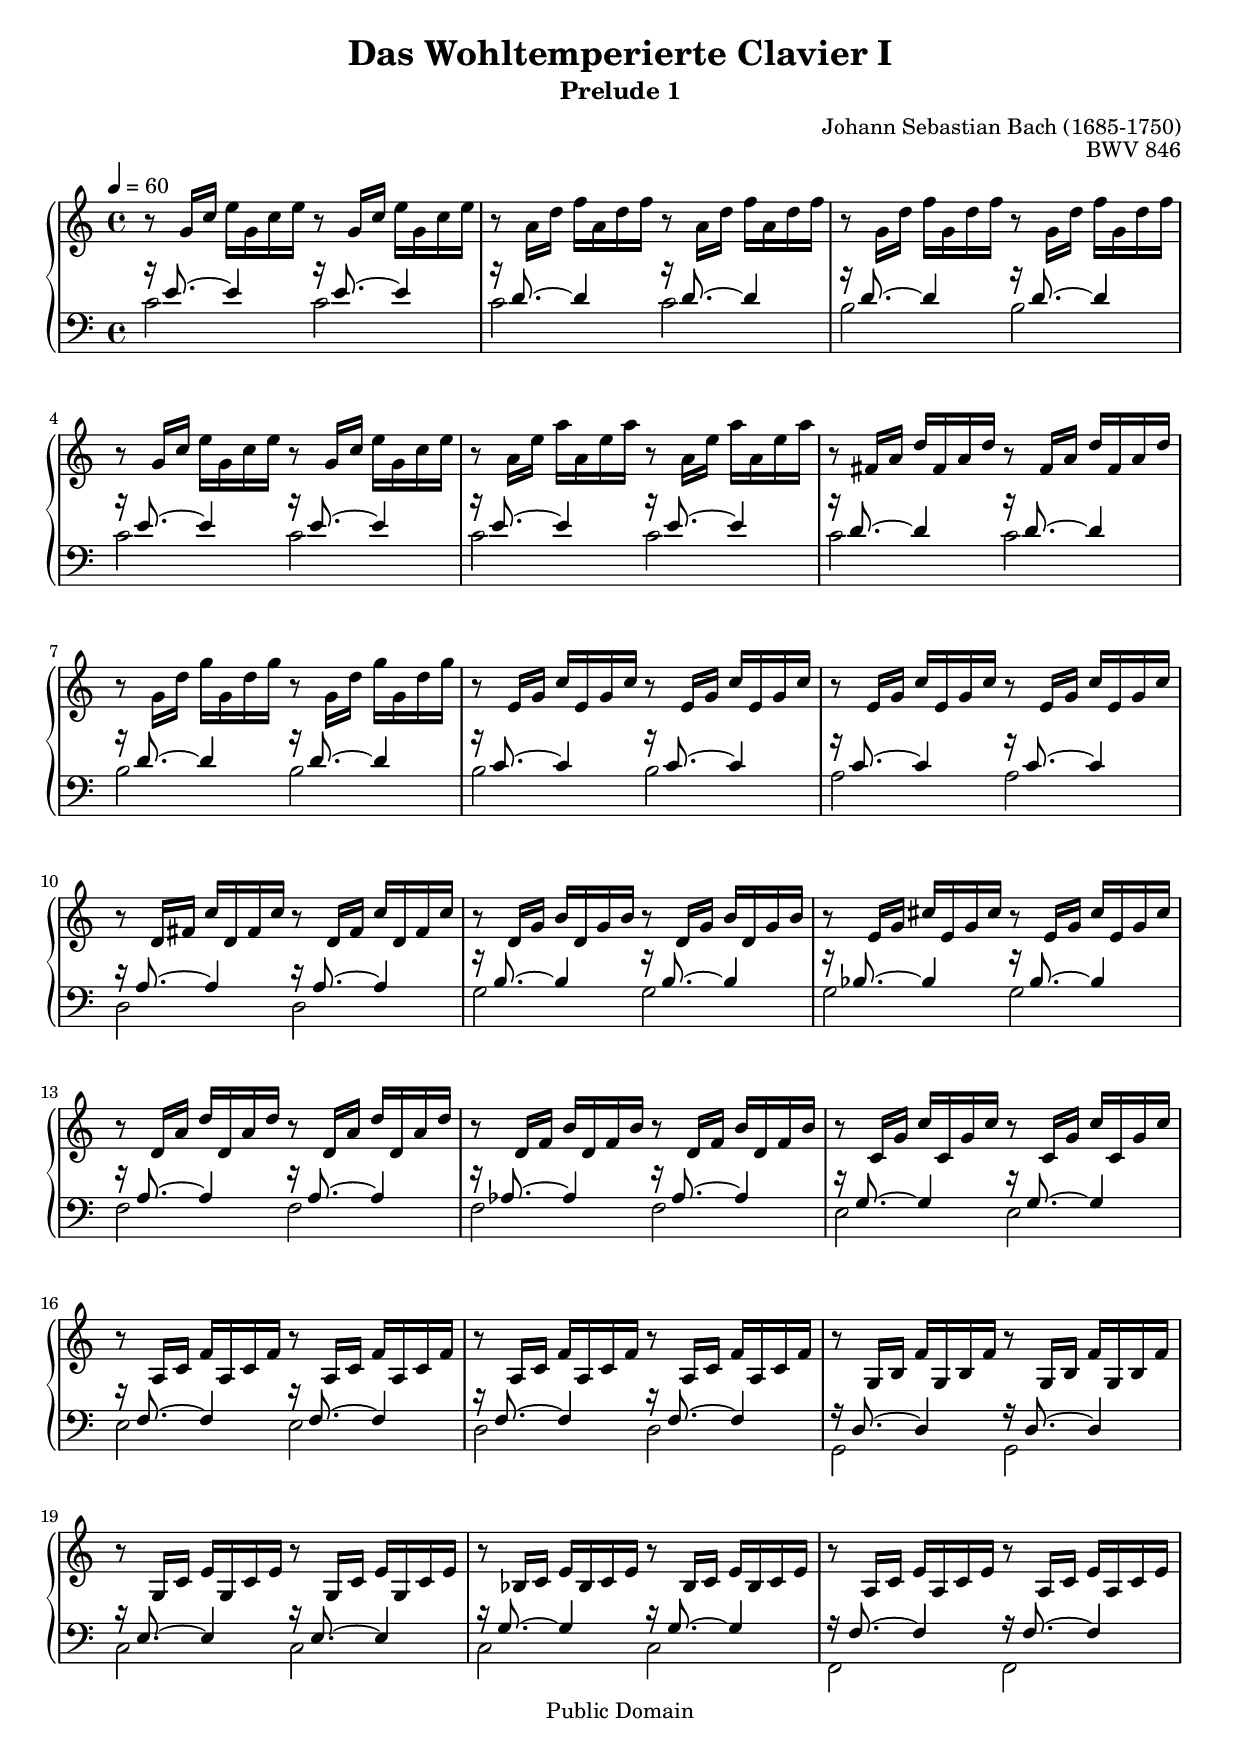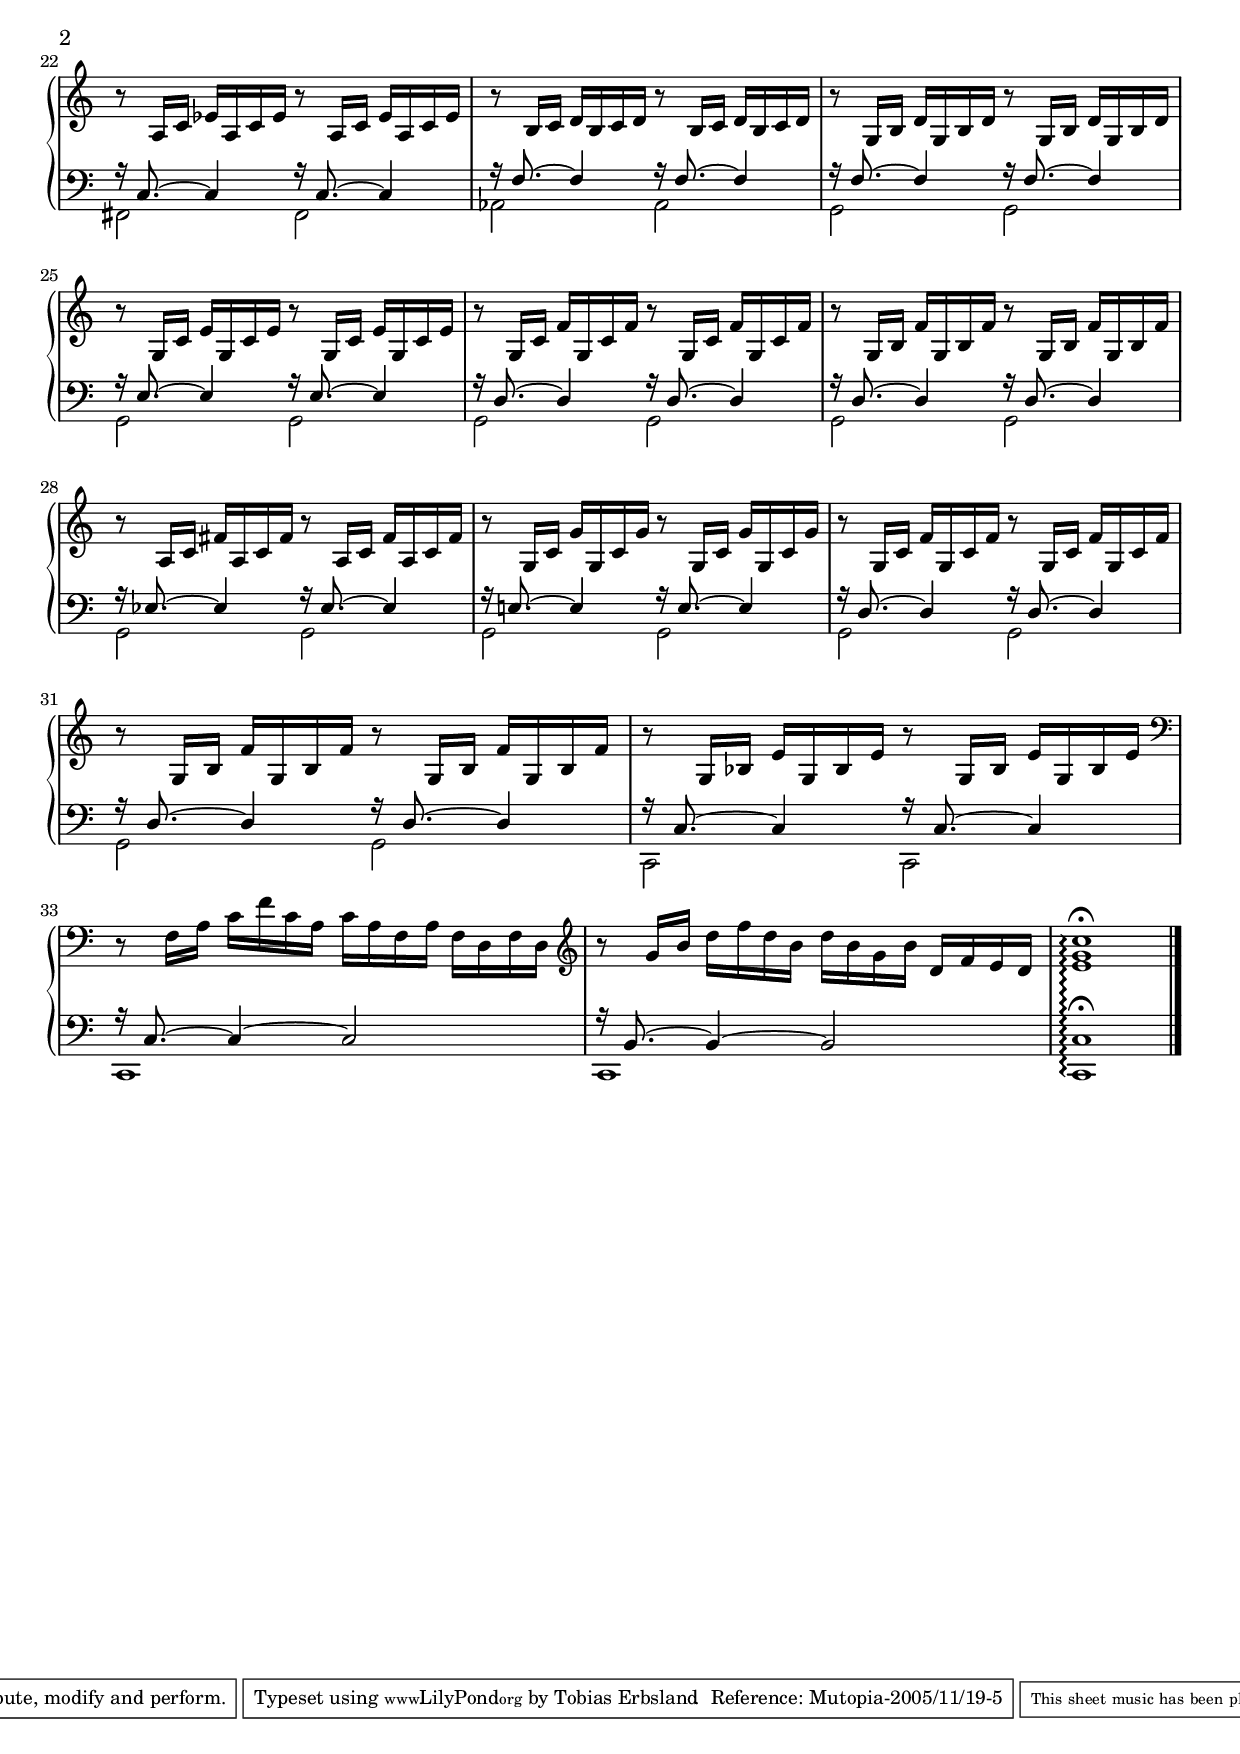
\version "2.6.0"

\header{
  title = "Das Wohltemperierte Clavier I"
  subtitle = "Prelude 1"
  opus = "BWV 846"
  composer = "Johann Sebastian Bach (1685-1750)"
  
%{
  History:
  
  enteredby Shay Rojansky
  edited by Han-Wen Nienhuys
  edited by Tobias Erbsland
  %}
  

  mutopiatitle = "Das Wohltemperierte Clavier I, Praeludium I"
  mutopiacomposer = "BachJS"
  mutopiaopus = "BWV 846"
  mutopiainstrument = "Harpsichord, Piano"
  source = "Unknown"
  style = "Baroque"
  
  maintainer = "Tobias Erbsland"
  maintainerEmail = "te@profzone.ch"
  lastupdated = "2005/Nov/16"
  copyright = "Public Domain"

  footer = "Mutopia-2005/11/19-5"
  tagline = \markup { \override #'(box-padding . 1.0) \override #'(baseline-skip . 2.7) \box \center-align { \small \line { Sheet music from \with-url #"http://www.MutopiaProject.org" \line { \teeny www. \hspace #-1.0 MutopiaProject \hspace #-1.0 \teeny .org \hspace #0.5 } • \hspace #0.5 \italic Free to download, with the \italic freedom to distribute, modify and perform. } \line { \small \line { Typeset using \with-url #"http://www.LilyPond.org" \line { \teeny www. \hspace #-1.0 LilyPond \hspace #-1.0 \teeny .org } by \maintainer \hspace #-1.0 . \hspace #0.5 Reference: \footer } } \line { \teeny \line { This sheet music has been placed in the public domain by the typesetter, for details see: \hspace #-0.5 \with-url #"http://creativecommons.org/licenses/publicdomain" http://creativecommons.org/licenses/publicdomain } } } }
}

%% tighten space; we want 2 pages. 
#(set-global-staff-size 19)
\paper {
  pagetopspace = #0.0
  indent = 0.0
  linewidth = 18.0\cm
  raggedlastbottom = ##f
}


%% 
%% Define the left and the right hand in new variables
%%
right = {
  \transpose c c' {
    \time 4/4
    \clef "violin"
    \tempo 4=60
    r8   g16[ c']   e'[ g c' e'] r8   g16[ c']   e'[ g c' e'] |
    r8   a16[ d']   f'[ a d' f'] r8   a16[ d']   f'[ a d' f'] |
    r8   g16[ d']   f'[ g d' f'] r8   g16[ d']   f'[ g d' f'] |
    r8   g16[ c']   e'[ g c' e'] r8   g16[ c']   e'[ g c' e'] |
    r8   a16[ e']   a'[ a e' a'] r8   a16[ e']   a'[ a e' a'] |
    r8   fis16[ a]   d'[ fis a d'] r8   fis16[ a]   d'[ fis a d'] |
    r8   g16[ d']   g'[ g d' g'] r8   g16[ d']   g'[ g d' g'] |
    r8   e16[ g]   c'[ e g c'] r8   e16[ g]   c'[ e g c'] |
    r8   e16[ g]   c'[ e g c'] r8   e16[ g]   c'[ e g c']
    %% 10
    r8   d16[ fis]   c'[ d fis c'] r8   d16[ fis]   c'[ d fis c'] |
    r8   d16[ g]   b[ d g b] r8   d16[ g]   b[ d g b] |
    r8   e16[ g]   cis'[ e g cis'] r8   e16[ g]   cis'[ e g cis'] |
    r8   d16[ a]   d'[ d a d'] r8   d16[ a]   d'[ d a d'] |
    r8   d16[ f]   b[ d f b] r8   d16[ f]   b[ d f b] |
    r8   c16[ g]   c'[ c g c'] r8   c16[ g]   c'[ c g c'] |
    r8   a,16[ c]   f[ a, c f] r8   a,16[ c]   f[ a, c f] |
    r8   a,16[ c]   f[ a, c f] r8   a,16[ c]   f[ a, c f] |
    r8   g,16[ b,]   f[ g, b, f] r8   g,16[ b,]   f[ g, b, f] |
    r8   g,16[ c]   e[ g, c e] r8   g,16[ c]   e[ g, c e] |
    %% 20
    r8   bes,16[ c]   e[ bes, c e] r8   bes,16[ c]   e[ bes, c e] |
    r8   a,16[ c]   e[ a, c e] r8   a,16[ c]   e[ a, c e] |
    r8   a,16[ c]   ees[ a, c ees] r8   a,16[ c]   ees[ a, c ees] |
    r8   b,16[ c]   d[ b, c d] r8   b,16[ c]   d[ b, c d] |
    r8   g,16[ b,]   d[ g, b, d] r8   g,16[ b,]   d[ g, b, d] |
    r8   g,16[ c]   e[ g, c e] r8   g,16[ c]   e[ g, c e] |
    r8   g,16[ c]   f[ g, c f] r8   g,16[ c]   f[ g, c f] |
    r8   g,16[ b,]   f[ g, b, f] r8   g,16[ b,]   f[ g, b, f] |
    r8   a,16[ c]   fis[ a, c fis] r8   a,16[ c]   fis[ a, c fis] |
    r8   g,16[ c]   g[ g, c g] r8   g,16[ c]   g[ g, c g] |
    %% 30
    r8   g,16[ c]   f[ g, c f] r8   g,16[ c]   f[ g, c f] |
    r8   g,16[ b,]   f[ g, b, f] r8   g,16[ b,]   f[ g, b, f] |
    r8   g,16[ bes,]   e[ g, bes, e] r8   g,16[ bes,]   e[ g, bes, e] |
    
    \clef "bass" % easier to read
    r8   f,16[ a,]   c[ f c a,]   c[ a, f, a,]   f,[ d, f, d,] |
    \clef "violin"
    r8   g16[ b]   d'[ f' d' b]   d'[ b g b]   d[ f e d] |
    <e g c'>1\fermata\arpeggio
  }
}

left = {
  \clef "bass"

  << {
    %% 0
    r16 e'8. ~ e'4 r16 e'8. ~ e'4 |
    r16 d'8. ~ d'4 r16 d'8. ~ d'4 |
    r16 d'8. ~ d'4 r16 d'8. ~ d'4 |
    r16 e'8. ~ e'4 r16 e'8. ~ e'4 |
    r16 e'8. ~ e'4 r16 e'8. ~ e'4 |
    r16 d'8. ~ d'4 r16 d'8. ~ d'4 |
    r16 d'8. ~ d'4 r16 d'8. ~ d'4 |
    r16 c'8. ~ c'4 r16 c'8. ~ c'4 |
    r16 c'8. ~ c'4 r16 c'8. ~ c'4 |
    %% 10
    r16 a8. ~ a4 r16 a8. ~ a4 |
    r16 b8. ~ b4 r16 b8. ~ b4 |
    r16 bes8. ~ bes4 r16 bes8. ~ bes4 |
    r16 a8. ~ a4 r16 a8. ~ a4 |
    r16 aes8. ~ aes4 r16 aes8. ~ aes4 |
    r16 g8. ~ g4 r16 g8. ~ g4 |
    r16 f8. ~ f4 r16 f8. ~ f4 |
    r16 f8. ~ f4 r16 f8. ~ f4 |
    r16 d8. ~ d4 r16 d8. ~ d4 |
    r16 e8. ~ e4 r16 e8. ~ e4 |
    %% 20
    r16 g8. ~ g4 r16 g8. ~ g4 |
    r16 f8. ~ f4 r16 f8. ~ f4 |
    r16 c8. ~ c4 r16 c8. ~ c4 |
    r16 f8. ~ f4 r16 f8. ~ f4 |
    r16 f8. ~ f4 r16 f8. ~ f4 |
    r16 e8. ~ e4 r16 e8. ~ e4 |
    r16 d8. ~ d4 r16 d8. ~ d4 |
    r16 d8. ~ d4 r16 d8. ~ d4 |
    r16 ees8. ~ ees4 r16 ees8. ~ ees4 |
    r16 e!8. ~ e4 r16 e8. ~ e4 |
    %% 30
    r16 d8. ~ d4 r16 d8. ~ d4 |
    r16 d8. ~ d4 r16 d8. ~ d4 |
    r16 c8. ~ c4 r16 c8. ~ c4 |
    
    r16 c8. ~ c4 ~ c2 |
    r16 b,8. ~ b,4 ~ b,2 |
    c1\fermata\arpeggio
  } \\ {
    %% 0
    c'2 c' |
    c' c' |
    b b |
    c' c' |
    c' c' |
    c' c' |
    b b |
    b b |
    a a |
    %% 10
    d2 d |
    g g |
    g g |
    f f |
    f f |
    e e |
    e e |
    d d |
    g, g, |
    c c |
    %% 20
    c c |
    f, f, |
    fis, fis, |
    aes, aes, |
    g, g, |
    g, g, |
    g, g, |
    g, g, |
    g, g, |
    g, g, |
    %% 30
    g, g, |
    g, g, |
    c, c, |
    
    c,1 |
    c, |
    c,\arpeggio
  } >>

  \bar "|." 
}

%%
%% Bring the two hands toegether
%%   
\score {
  \context PianoStaff <<
    \override PianoStaff.VerticalAlignment #'forced-distance = #11.3
    \set PianoStaff.connectArpeggios = ##t
    \context Staff = "upper" \right
    \context Staff = "lower" \left
  >>

  \midi {
    \tempo 4 = 60
  }
  
  \layout {
    \context {
      \PianoStaff
    }
  }
}


